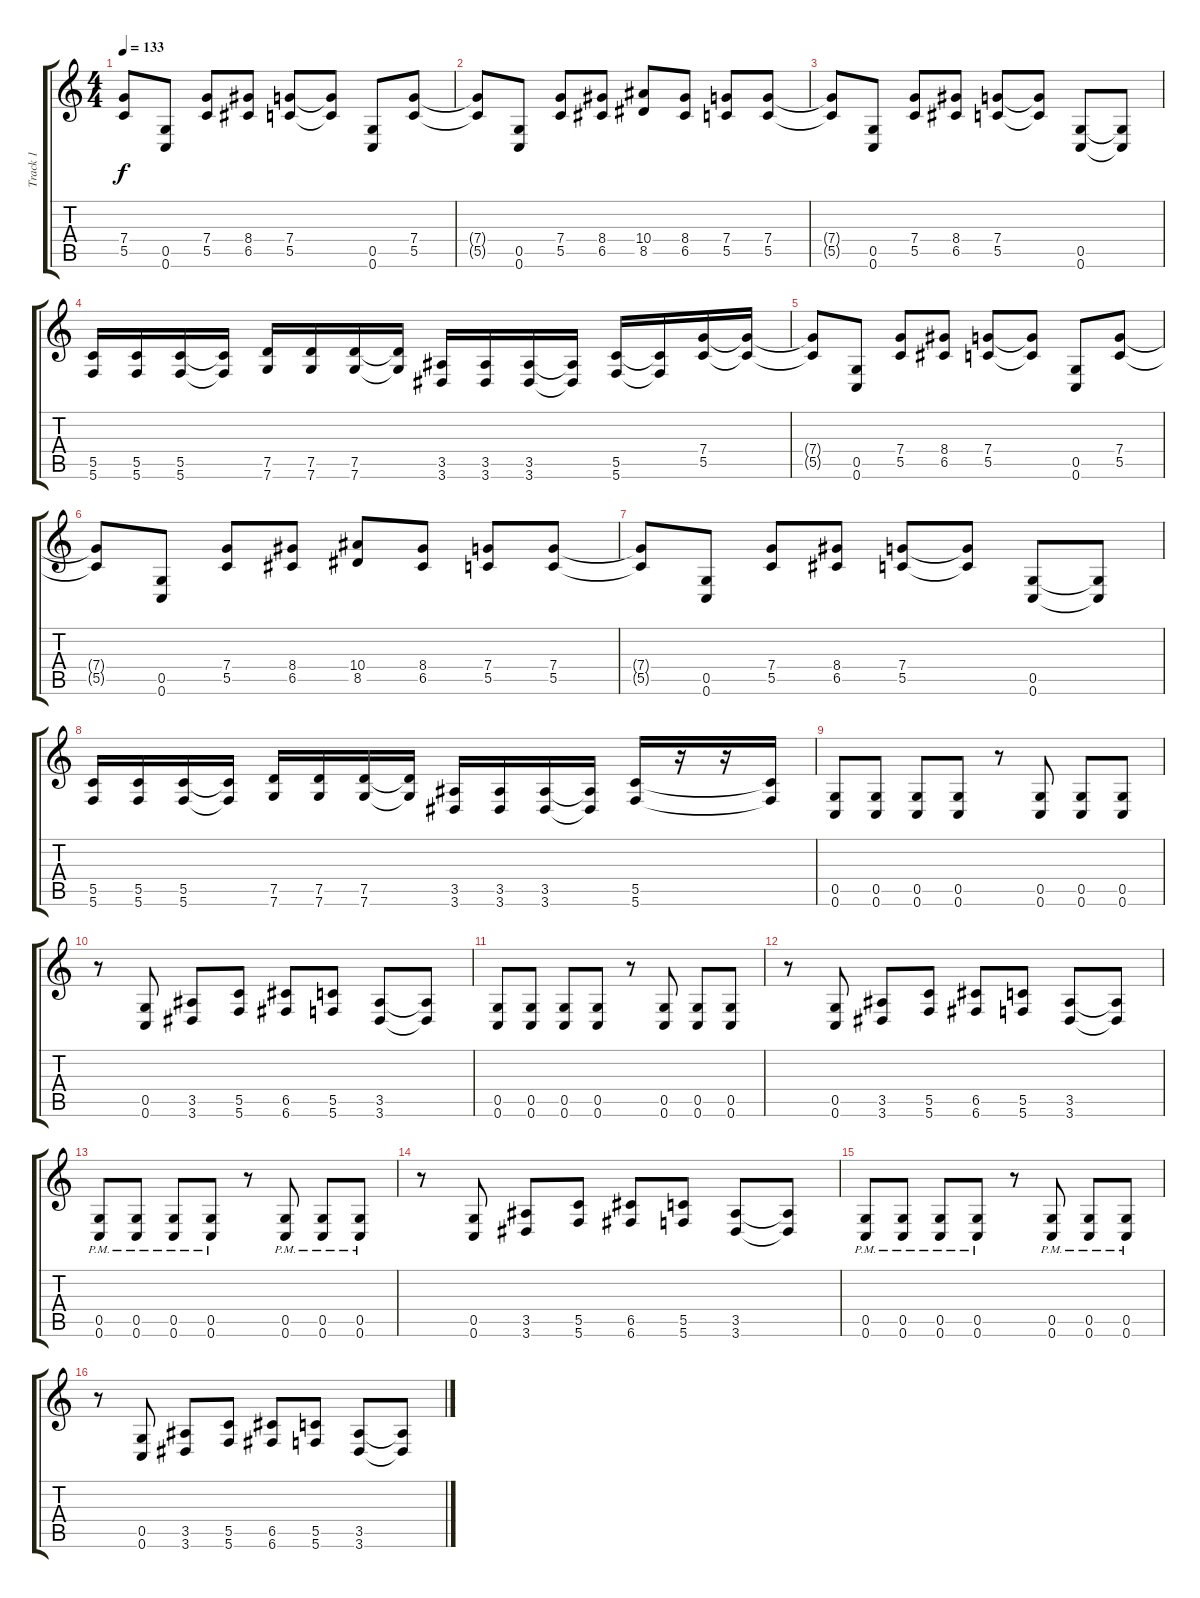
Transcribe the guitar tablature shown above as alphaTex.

\track ("Track 1" "Track 1") {instrument distortionguitar}
\staff {score tabs}
\tuning (D4 A3 F3 C3 G2 C2) {hide}
\ts (4 4)
\tempo 133
\clef g2
\ks c
(7.4{t} 5.5{t}).8{dy f} (0.5 0.6).8 (7.4 5.5).8 (8.4 6.5).8 (7.4 5.5).8 (7.4{t} 5.5{t}).8 (0.5 0.6).8 (7.4 5.5).8 |
(7.4{t} 5.5{t}).8 (0.5 0.6).8 (7.4 5.5).8 (8.4 6.5).8 (10.4 8.5).8 (8.4 6.5).8 (7.4 5.5).8 (7.4 5.5).8 |
(7.4{t} 5.5{t}).8 (0.5 0.6).8 (7.4 5.5).8 (8.4 6.5).8 (7.4 5.5).8 (7.4{t} 5.5{t}).8 (0.5 0.6).8 (0.5{t} 0.6{t}).8 |
(5.5 5.6).16 (5.5 5.6).16 (5.5 5.6).16 (5.5{t} 5.6{t}).16 (7.5 7.6).16 (7.5 7.6).16 (7.5 7.6).16 (7.5{t} 7.6{t}).16 (3.5 3.6).16 (3.5 3.6).16 (3.5 3.6).16 (3.5{t} 3.6{t}).16 (5.5 5.6).16 (5.5{t} 5.6{t}).16 (7.4 5.5).16 (7.4{t} 5.5{t}).16 |
(7.4{t} 5.5{t}).8 (0.5 0.6).8 (7.4 5.5).8 (8.4 6.5).8 (7.4 5.5).8 (7.4{t} 5.5{t}).8 (0.5 0.6).8 (7.4 5.5).8 |
(7.4{t} 5.5{t}).8 (0.5 0.6).8 (7.4 5.5).8 (8.4 6.5).8 (10.4 8.5).8 (8.4 6.5).8 (7.4 5.5).8 (7.4 5.5).8 |
(7.4{t} 5.5{t}).8 (0.5 0.6).8 (7.4 5.5).8 (8.4 6.5).8 (7.4 5.5).8 (7.4{t} 5.5{t}).8 (0.5 0.6).8 (0.5{t} 0.6{t}).8 |
(5.5 5.6).16 (5.5 5.6).16 (5.5 5.6).16 (5.5{t} 5.6{t}).16 (7.5 7.6).16 (7.5 7.6).16 (7.5 7.6).16 (7.5{t} 7.6{t}).16 (3.5 3.6).16 (3.5 3.6).16 (3.5 3.6).16 (3.5{t} 3.6{t}).16 (5.5 5.6).16 r.16 r.16 (5.5{t} 5.6{t}).16 |
(0.5 0.6).8 (0.5 0.6).8 (0.5 0.6).8 (0.5 0.6).8 r.8 (0.5 0.6).8 (0.5 0.6).8 (0.5 0.6).8 |
r.8 (0.5 0.6).8 (3.5 3.6).8 (5.5 5.6).8 (6.5 6.6).8 (5.5 5.6).8 (3.5 3.6).8 (3.5{t} 3.6{t}).8 |
(0.5 0.6).8 (0.5 0.6).8 (0.5 0.6).8 (0.5 0.6).8 r.8 (0.5 0.6).8 (0.5 0.6).8 (0.5 0.6).8 |
r.8 (0.5 0.6).8 (3.5 3.6).8 (5.5 5.6).8 (6.5 6.6).8 (5.5 5.6).8 (3.5 3.6).8 (3.5{t} 3.6{t}).8 |
(0.5{pm} 0.6{pm}).8 (0.5{pm} 0.6{pm}).8 (0.5{pm} 0.6{pm}).8 (0.5{pm} 0.6{pm}).8 r.8 (0.5{pm} 0.6{pm}).8 (0.5{pm} 0.6{pm}).8 (0.5{pm} 0.6{pm}).8 |
r.8 (0.5 0.6).8 (3.5 3.6).8 (5.5 5.6).8 (6.5 6.6).8 (5.5 5.6).8 (3.5 3.6).8 (3.5{t} 3.6{t}).8 |
(0.5{pm} 0.6{pm}).8 (0.5{pm} 0.6{pm}).8 (0.5{pm} 0.6{pm}).8 (0.5{pm} 0.6{pm}).8 r.8 (0.5{pm} 0.6{pm}).8 (0.5{pm} 0.6{pm}).8 (0.5{pm} 0.6{pm}).8 |
r.8 (0.5 0.6).8 (3.5 3.6).8 (5.5 5.6).8 (6.5 6.6).8 (5.5 5.6).8 (3.5 3.6).8 (3.5{t} 3.6{t}).8
